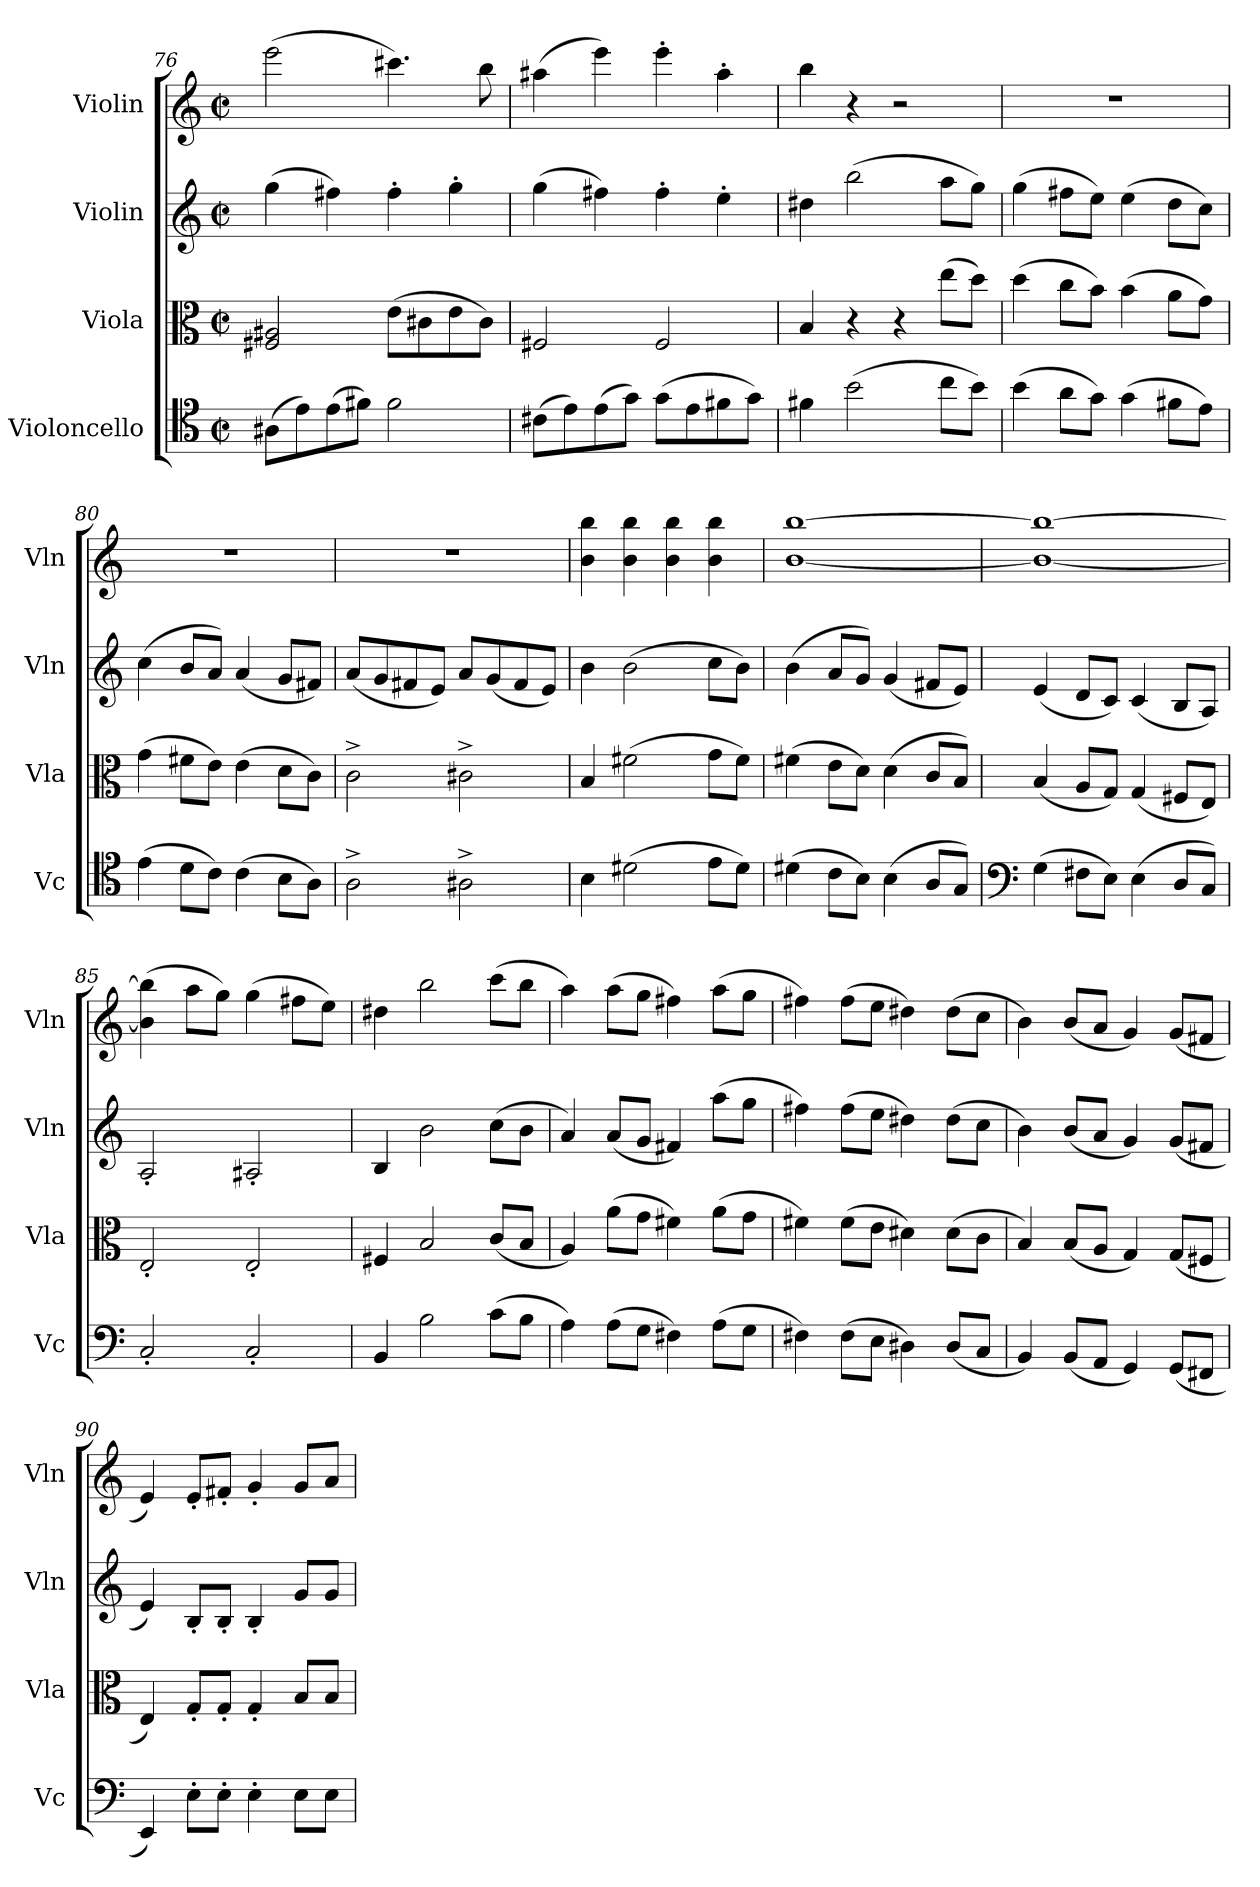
**kern	**kern	**kern	**kern
*part4	*part3	*part2	*part1
*staff4	*staff3	*staff2	*staff1
*I"Violoncello	*I"Viola	*I"Violin	*I"Violin
*I'Vc	*I'Vla	*I'Vln	*I'Vln
*clefC4	*clefC3	*clefG2	*clefG2
*k[]	*k[]	*k[]	*k[]
*M2/2	*M2/2	*M2/2	*M2/2
*met(c|)	*met(c|)	*met(c|)	*met(c|)
=76	=76	=76	=76
(8A#X\L	2F#X/ 2A#X/	(4gg\	(2eee\
8e\)	.	.	.
(8e\	.	4ff#X\)	.
8f#X\J)	.	.	.
2f#\	(8e\L	4ff#'\	4.ccc#X\)
.	8c#X\	.	.
.	8e\	4gg'\	.
.	8c#\J)	.	8bb\
=77	=77	=77	=77
(8c#X\L	2F#X/	(4gg\	(4aa#X\
8e\)	.	.	.
(8e\	.	4ff#X\)	4eee\)
8g\J)	.	.	.
(8g\L	2F#/	4ff#'\	4eee'\
8e\	.	.	.
8f#X\	.	4ee'\	4aa#'\
8g\J)	.	.	.
=78	=78	=78	=78
4f#X\	4B/	4dd#X\	4bb\
(2b\	4r	(2bb\	4r
.	4r	.	2r
8cc\L	(8ee\L	8aa\L	.
8b\J)	8dd\J)	8gg\J)	.
=79	=79	=79	=79
(4b\	(4dd\	(4gg\	1r
8a\L	8cc\L	8ff#X\L	.
8g\J)	8b\J)	8ee\J)	.
(4g\	(4b\	(4ee\	.
8f#X\L	8a\L	8dd\L	.
8e\J)	8g\J)	8cc\J)	.
=80	=80	=80	=80
(4e\	(4g\	(4cc\	1r
8d\L	8f#X\L	8b/L	.
8c\J)	8e\J)	8a/J)	.
(4c\	(4e\	(4a/	.
8B\L	8d\L	8g/L	.
8A\J)	8c\J)	8f#X/J)	.
=81	=81	=81	=81
2A^\	2c^\	(8a/L	1r
.	.	8g/	.
.	.	8f#X/	.
.	.	8e/J)	.
2A#X^\	2c#X^\	8a/L	.
.	.	(8g/	.
.	.	8f#/	.
.	.	8e/J)	.
!!LO:LB:g=z
=82	=82	=82	=82
4B\	4B/	4b\	4b\ 4bb\
(2d#X\	(2f#X\	(2b\	4b\ 4bb\
.	.	.	4b\ 4bb\
8e\L	8g\L	8cc\L	4b\ 4bb\
8d#\J)	8f#\J)	8b\J)	.
=83	=83	=83	=83
(4d#X\	(4f#X\	(4b\	[1b [1bb
8c\L	8e\L	8a/L	.
8B\J)	8d\J)	8g/J)	.
(4B\	(4d\	(4g/	.
8A/L	8c/L	8f#X/L	.
8G/J)	8B/J)	8e/J)	.
=84	=84	=84	=84
*clefF4	*	*	*
(4G\	(4B/	(4e/	1b_ 1bb_
8F#X\L	8A/L	8d/L	.
8E\J)	8G/J)	8c/J)	.
(4E\	(4G/	(4c/	.
8D/L	8F#X/L	8B/L	.
8C/J)	8E/J)	8A/J)	.
=85	=85	=85	=85
2C'/	2E'/	2A'/	(4b\] 4bb\]
.	.	.	8aa\L
.	.	.	8gg\J)
2C'/	2E'/	2A#X'/	(4gg\
.	.	.	8ff#X\L
.	.	.	8ee\J)
=86	=86	=86	=86
4BB/	4F#X/	4B/	4dd#X\
2B\	2B/	2b\	2bb\
(8c\L	(8c/L	(8cc\L	(8ccc\L
8B\J	8B/J	8b\J	8bb\J
=87	=87	=87	=87
4A\)	4A/)	4a/)	4aa\)
(8A\L	(8a\L	(8a/L	(8aa\L
8G\J	8g\J	8g/J	8gg\J
4F#X\)	4f#X\)	4f#X/)	4ff#X\)
(8A\L	(8a\L	(8aa\L	(8aa\L
8G\J	8g\J	8gg\J	8gg\J
=88	=88	=88	=88
4F#X\)	4f#X\)	4ff#X\)	4ff#X\)
(8F#\L	(8f#\L	(8ff#\L	(8ff#\L
8E\J	8e\J	8ee\J	8ee\J
4D#X\)	4d#X\)	4dd#X\)	4dd#X\)
(8D#/L	(8d#\L	(8dd#\L	(8dd#\L
8C/J	8c\J	8cc\J	8cc\J
=89	=89	=89	=89
4BB/)	4B/)	4b\)	4b\)
(8BB/L	(8B/L	(8b/L	(8b/L
8AA/J	8A/J	8a/J	8a/J
4GG/)	4G/)	4g/)	4g/)
(8GG/L	(8G/L	(8g/L	(8g/L
8FF#X/J	8F#X/J	8f#X/J	8f#X/J
!!LO:LB:g=z
=90	=90	=90	=90
4EE/)	4E/)	4e/)	4e/)
8E'\L	8G'/L	8B'/L	8e'/L
8E'\J	8G'/J	8B'/J	8f#X'/J
4E'\	4G'/	4B'/	4g'/
8E\L	8B/L	8g/L	8g/L
8E\J	8B/J	8g/J	8a/J
=	=	=	=
*-	*-	*-	*-
